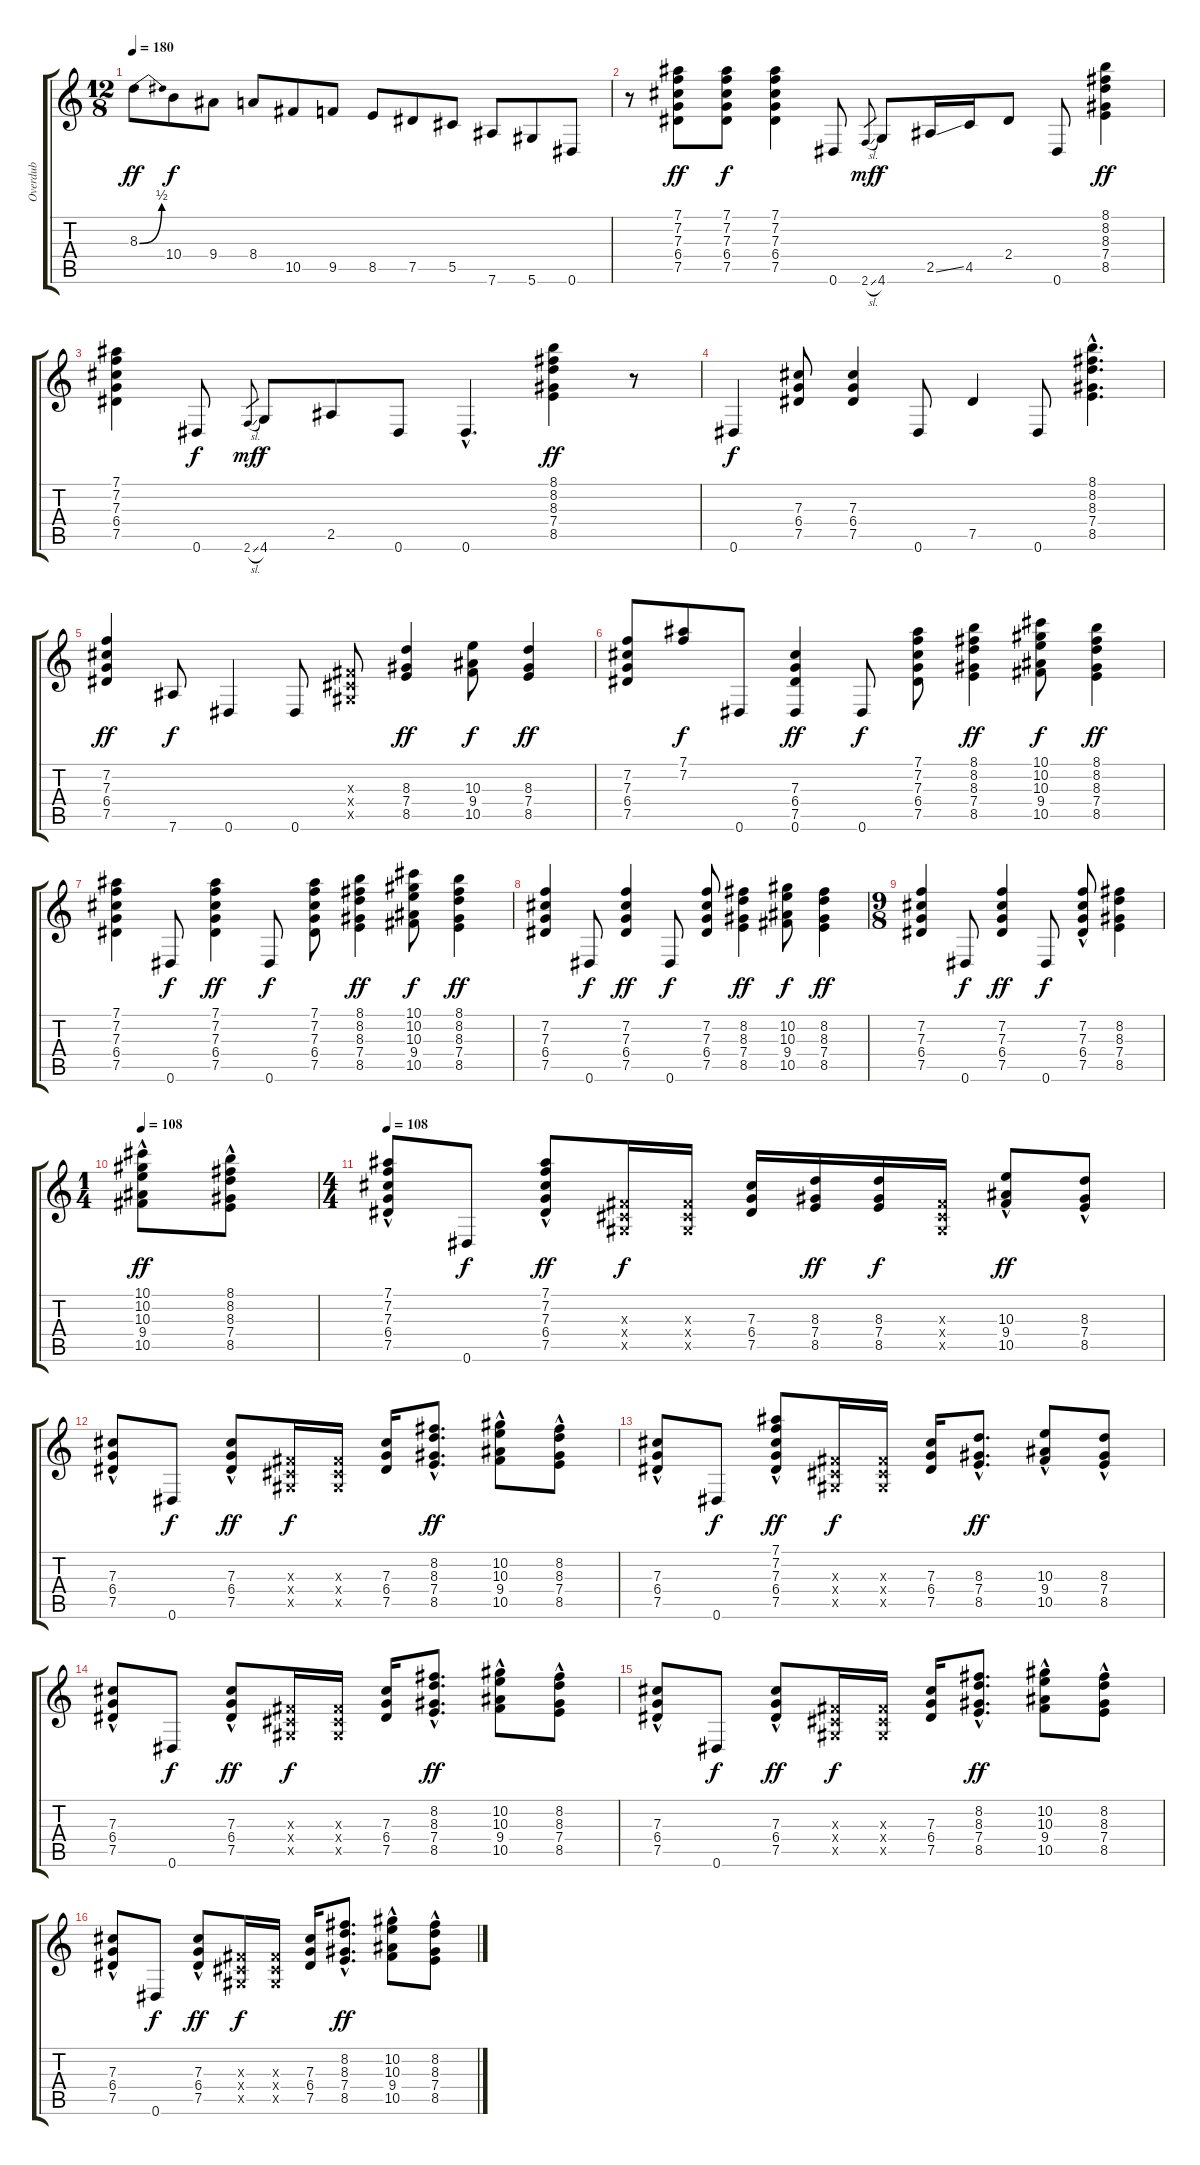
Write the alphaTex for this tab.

\track ("Overdub" "Overdub") {instrument fretlessbass}
\staff {score tabs}
\tuning (Eb4 Bb3 Gb3 Db3 Ab2 Eb2) {hide}
\ts (12 8)
\tempo 180
\clef g2
\ks c
8.3{be (bend 0 0 60 2)}.8{dy ff} 10.4.8{dy f} 9.4.8 8.4.8 10.5.8 9.5.8 8.5.8 7.5.8 5.5.8 7.6.8 5.6.8 0.6.8 |
r.8 (7.1 7.2 7.3 6.4 7.5).8{dy ff} (7.1 7.2 7.3 6.4 7.5).8{dy f} (7.1 7.2 7.3 6.4 7.5).4 0.6.8 2.6{sl}.8{gr dy mf} 4.6.8{dy f} 2.5{ss}.16 4.5.16 2.4.8 0.6.8 (8.1 8.2 8.3 7.4 8.5).4{dy ff} |
(7.1 7.2 7.3 6.4 7.5).4 0.6.8{dy f} 2.6{sl}.8{gr dy mf} 4.6.8{dy f} 2.5.8 0.6.8 0.6{hac}.4{d} (8.1 8.2 8.3 7.4 8.5).4{dy ff} r.8 |
0.6.4{dy f} (7.3 6.4 7.5).8 (7.3 6.4 7.5).4 0.6.8 7.5.4 0.6.8 (8.1{hac} 8.2{hac} 8.3{hac} 7.4{hac} 8.5{hac}).4{d} |
(7.2 7.3 6.4 7.5).4{dy ff} 7.6.8{dy f} 0.6.4 0.6.8 (0.3{x} 0.4{x} 0.5{x}).8 (8.3 7.4 8.5).4{dy ff} (10.3 9.4 10.5).8{dy f} (8.3 7.4 8.5).4{dy ff} |
(7.2 7.3 6.4 7.5).8 (7.1 7.2).8{dy f} 0.6.8 (7.3 6.4 7.5 0.6).4{dy ff} 0.6.8{dy f} (7.1 7.2 7.3 6.4 7.5).8 (8.1 8.2 8.3 7.4 8.5).4{dy ff} (10.1 10.2 10.3 9.4 10.5).8{dy f} (8.1 8.2 8.3 7.4 8.5).4{dy ff} |
(7.1 7.2 7.3 6.4 7.5).4 0.6.8{dy f} (7.1 7.2 7.3 6.4 7.5).4{dy ff} 0.6.8{dy f} (7.1 7.2 7.3 6.4 7.5).8 (8.1 8.2 8.3 7.4 8.5).4{dy ff} (10.1 10.2 10.3 9.4 10.5).8{dy f} (8.1 8.2 8.3 7.4 8.5).4{dy ff} |
(7.2 7.3 6.4 7.5).4 0.6.8{dy f} (7.2 7.3 6.4 7.5).4{dy ff} 0.6.8{dy f} (7.2 7.3 6.4 7.5).8 (8.2 8.3 7.4 8.5).4{dy ff} (10.2 10.3 9.4 10.5).8{dy f} (8.2 8.3 7.4 8.5).4{dy ff} |
\ts (9 8)
(7.2 7.3 6.4 7.5).4 0.6.8{dy f} (7.2 7.3 6.4 7.5).4{dy ff} 0.6.8{dy f} (7.2{hac} 7.3{hac} 6.4{hac} 7.5{hac}).8 (8.2 8.3 7.4 8.5).4 |
\ts (1 4)
\tempo 108
(10.1{hac} 10.2{hac} 10.3{hac} 9.4{hac} 10.5{hac}).8{dy ff} (8.1{hac} 8.2{hac} 8.3{hac} 7.4{hac} 8.5{hac}).8 |
\ts (4 4)
\tempo 108
(7.1{hac} 7.2{hac} 7.3{hac} 6.4{hac} 7.5{hac}).8 0.6.8{dy f} (7.1{hac} 7.2{hac} 7.3{hac} 6.4{hac} 7.5{hac}).8{dy ff} (0.3{x} 0.4{x} 0.5{x}).16{dy f} (0.3{x} 0.4{x} 0.5{x}).16 (7.3 6.4 7.5).16 (8.3 7.4 8.5).16{dy ff} (8.3 7.4 8.5).16{dy f} (0.3{x} 0.4{x} 0.5{x}).16 (10.3{hac} 9.4{hac} 10.5{hac}).8{dy ff} (8.3{hac} 7.4{hac} 8.5{hac}).8 |
(7.3{hac} 6.4{hac} 7.5{hac}).8 0.6.8{dy f} (7.3{hac} 6.4{hac} 7.5{hac}).8{dy ff} (0.3{x} 0.4{x} 0.5{x}).16{dy f} (0.3{x} 0.4{x} 0.5{x}).16 (7.3 6.4 7.5).16 (8.2{hac} 8.3{hac} 7.4{hac} 8.5{hac}).8{d dy ff} (10.2{hac} 10.3{hac} 9.4{hac} 10.5{hac}).8 (8.2{hac} 8.3{hac} 7.4{hac} 8.5{hac}).8 |
(7.3{hac} 6.4{hac} 7.5{hac}).8 0.6.8{dy f} (7.1{hac} 7.2{hac} 7.3{hac} 6.4{hac} 7.5{hac}).8{dy ff} (0.3{x} 0.4{x} 0.5{x}).16{dy f} (0.3{x} 0.4{x} 0.5{x}).16 (7.3 6.4 7.5).16 (8.3{hac} 7.4{hac} 8.5{hac}).8{d dy ff} (10.3{hac} 9.4{hac} 10.5{hac}).8 (8.3{hac} 7.4{hac} 8.5{hac}).8 |
(7.3{hac} 6.4{hac} 7.5{hac}).8 0.6.8{dy f} (7.3{hac} 6.4{hac} 7.5{hac}).8{dy ff} (0.3{x} 0.4{x} 0.5{x}).16{dy f} (0.3{x} 0.4{x} 0.5{x}).16 (7.3 6.4 7.5).16 (8.2{hac} 8.3{hac} 7.4{hac} 8.5{hac}).8{d dy ff} (10.2{hac} 10.3{hac} 9.4{hac} 10.5{hac}).8 (8.2{hac} 8.3{hac} 7.4{hac} 8.5{hac}).8 |
(7.3{hac} 6.4{hac} 7.5{hac}).8 0.6.8{dy f} (7.3{hac} 6.4{hac} 7.5{hac}).8{dy ff} (0.3{x} 0.4{x} 0.5{x}).16{dy f} (0.3{x} 0.4{x} 0.5{x}).16 (7.3 6.4 7.5).16 (8.2{hac} 8.3{hac} 7.4{hac} 8.5{hac}).8{d dy ff} (10.2{hac} 10.3{hac} 9.4{hac} 10.5{hac}).8 (8.2{hac} 8.3{hac} 7.4{hac} 8.5{hac}).8 |
(7.3{hac} 6.4{hac} 7.5{hac}).8 0.6.8{dy f} (7.3{hac} 6.4{hac} 7.5{hac}).8{dy ff} (0.3{x} 0.4{x} 0.5{x}).16{dy f} (0.3{x} 0.4{x} 0.5{x}).16 (7.3 6.4 7.5).16 (8.2{hac} 8.3{hac} 7.4{hac} 8.5{hac}).8{d dy ff} (10.2{hac} 10.3{hac} 9.4{hac} 10.5{hac}).8 (8.2{hac} 8.3{hac} 7.4{hac} 8.5{hac}).8
